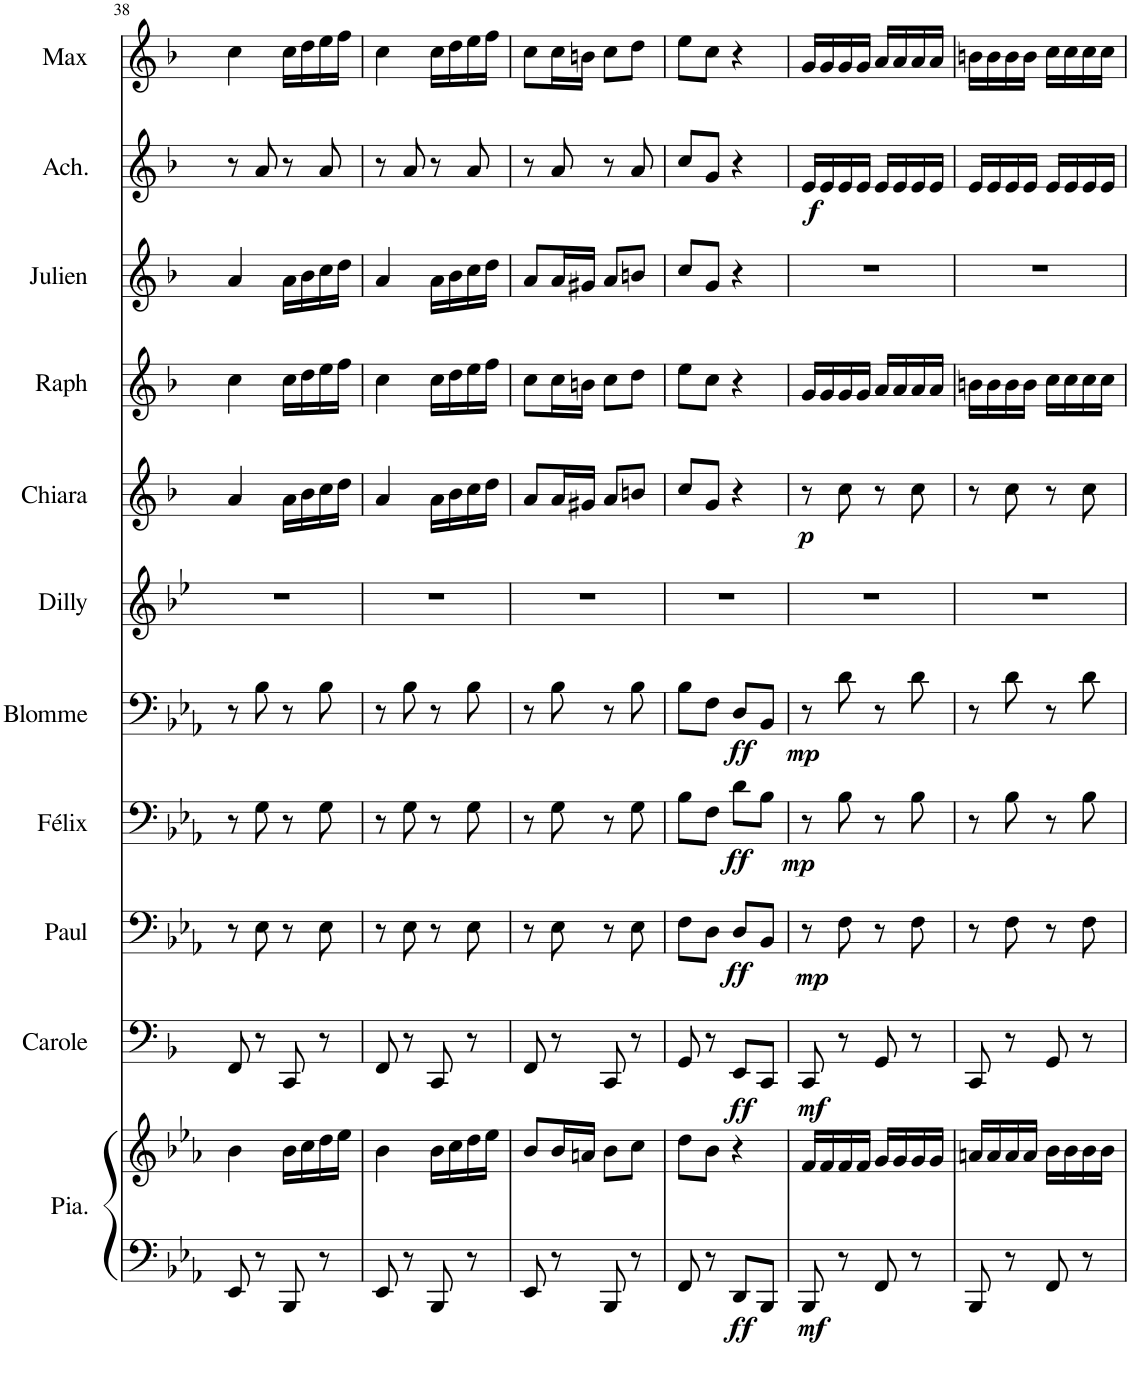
**kern	**kern	**dynam	**kern	**dynam	**kern	**dynam	**kern	**dynam	**kern	**dynam	**kern	**kern	**dynam	**kern	**kern	**kern	**dynam	**kern
*part11	*part11	*part11	*part10	*part10	*part9	*part9	*part8	*part8	*part7	*part7	*part6	*part5	*part5	*part4	*part3	*part2	*part2	*part1
*staff12	*staff11	*staff11/12	*staff10	*staff10	*staff9	*staff9	*staff8	*staff8	*staff7	*staff7	*staff6	*staff5	*staff5	*staff4	*staff3	*staff2	*staff2	*staff1
*I"Piano	*	*	*I"Carole	*	*I"Paul	*	*I"Félix	*	*I"Blomme	*	*I"Dilly	*I"Chiara	*	*I"Raphaël	*I"Frou-Frou	*I"Achille	*	*I"Maxime
*I'Pia.	*	*	*I'Carole	*	*I'Paul	*	*I'Félix	*	*I'Blomme	*	*I'Dilly	*I'Chiara	*	*I'Raph	*	*I'Ach.	*	*I'Max
!!LO:PB:g=z
*clefF4	*clefG2	*	*clefF4	*	*clefF4	*	*clefF4	*	*clefF4	*	*clefG2	*clefG2	*	*clefG2	*clefG2	*clefG2	*	*clefG2
*	*	*	*Trd1c2	*	*	*	*	*	*	*	*Trd4c7	*Trd1c2	*	*Trd1c2	*Trd1c2	*Trd1c2	*	*Trd1c2
*k[b-e-a-]	*k[b-e-a-]	*	*k[b-]	*	*k[b-e-a-]	*	*k[b-e-a-]	*	*k[b-e-a-]	*	*k[b-e-]	*k[b-]	*	*k[b-]	*k[b-]	*k[b-]	*	*k[b-]
*M2/4	*M2/4	*	*M2/4	*	*M2/4	*	*M2/4	*	*M2/4	*	*M2/4	*M2/4	*	*M2/4	*M2/4	*M2/4	*	*M2/4
=38	=38	=38	=38	=38	=38	=38	=38	=38	=38	=38	=38	=38	=38	=38	=38	=38	=38	=38
8EE-/	4b-\	.	8FF/	.	8r	.	8r	.	8r	.	2r	4a/	.	4cc\	4a/	8r	.	4cc\
8r	.	.	8r	.	8E-\	.	8G\	.	8B-\	.	.	.	.	.	.	8a/	.	.
8BBB-/	16b-\LL	.	8CC/	.	8r	.	8r	.	8r	.	.	16a\LL	.	16cc\LL	16a\LL	8r	.	16cc\LL
.	16cc\	.	.	.	.	.	.	.	.	.	.	16b-\	.	16dd\	16b-\	.	.	16dd\
8r	16dd\	.	8r	.	8E-\	.	8G\	.	8B-\	.	.	16cc\	.	16ee\	16cc\	8a/	.	16ee\
.	16ee-\JJ	.	.	.	.	.	.	.	.	.	.	16dd\JJ	.	16ff\JJ	16dd\JJ	.	.	16ff\JJ
=39	=39	=39	=39	=39	=39	=39	=39	=39	=39	=39	=39	=39	=39	=39	=39	=39	=39	=39
8EE-/	4b-\	.	8FF/	.	8r	.	8r	.	8r	.	2r	4a/	.	4cc\	4a/	8r	.	4cc\
8r	.	.	8r	.	8E-\	.	8G\	.	8B-\	.	.	.	.	.	.	8a/	.	.
8BBB-/	16b-\LL	.	8CC/	.	8r	.	8r	.	8r	.	.	16a\LL	.	16cc\LL	16a\LL	8r	.	16cc\LL
.	16cc\	.	.	.	.	.	.	.	.	.	.	16b-\	.	16dd\	16b-\	.	.	16dd\
8r	16dd\	.	8r	.	8E-\	.	8G\	.	8B-\	.	.	16cc\	.	16ee\	16cc\	8a/	.	16ee\
.	16ee-\JJ	.	.	.	.	.	.	.	.	.	.	16dd\JJ	.	16ff\JJ	16dd\JJ	.	.	16ff\JJ
=40	=40	=40	=40	=40	=40	=40	=40	=40	=40	=40	=40	=40	=40	=40	=40	=40	=40	=40
8EE-/	8b-/L	.	8FF/	.	8r	.	8r	.	8r	.	2r	8a/L	.	8cc\L	8a/L	8r	.	8cc\L
8r	16b-/L	.	8r	.	8E-\	.	8G\	.	8B-\	.	.	16a/L	.	16cc\L	16a/L	8a/	.	16cc\L
.	16an/JJ	.	.	.	.	.	.	.	.	.	.	16g#X/JJ	.	16bn\JJ	16g#X/JJ	.	.	16bn\JJ
8BBB-/	8b-\L	.	8CC/	.	8r	.	8r	.	8r	.	.	8a/L	.	8cc\L	8a/L	8r	.	8cc\L
8r	8cc\J	.	8r	.	8E-\	.	8G\	.	8B-\	.	.	8bn/J	.	8dd\J	8bn/J	8a/	.	8dd\J
=41	=41	=41	=41	=41	=41	=41	=41	=41	=41	=41	=41	=41	=41	=41	=41	=41	=41	=41
8FF/	8dd\L	.	8GG/	.	8F\L	.	8B-\L	.	8B-\L	.	2r	8cc/L	.	8ee\L	8cc/L	8cc/L	.	8ee\L
8r	8b-\J	.	8r	.	8D\J	.	8F\J	.	8F\J	.	.	8g/J	.	8cc\J	8g/J	8g/J	.	8cc\J
!	!	!LO:DY:b=2	!	!LO:DY:b	!	!LO:DY:b	!	!LO:DY:b	!	!LO:DY:b	!	!	!	!	!	!	!	!
8DD/L	4r	ff	8EE/L	ff	8D/L	ff	8d\L	ff	8D/L	ff	.	4r	.	4r	4r	4r	.	4r
8BBB-/J	.	.	8CC/J	.	8BB-/J	.	8B-\J	.	8BB-/J	.	.	.	.	.	.	.	.	.
=42	=42	=42	=42	=42	=42	=42	=42	=42	=42	=42	=42	=42	=42	=42	=42	=42	=42	=42
!	!	!LO:DY:b=2	!	!LO:DY:b	!	!LO:DY:b	!	!	!	!	!	!	!	!	!	!	!LO:DY:b	!
8BBB-/	16f/LL	mf	8CC/	mf	8r	mp	8r	.	8r	.	2r	8r	.	16g/LL	2r	16e/LL	f	16g/LL
.	16f/	.	.	.	.	.	.	.	.	.	.	.	.	16g/	.	16e/	.	16g/
!	!	!	!	!	!	!	!	!LO:DY:b	!	!LO:DY:b	!	!	!LO:DY:b	!	!	!	!	!
8r	16f/	.	8r	.	8F\	.	8B-\	mp	8d\	mp	.	8cc\	p	16g/	.	16e/	.	16g/
.	16f/JJ	.	.	.	.	.	.	.	.	.	.	.	.	16g/JJ	.	16e/JJ	.	16g/JJ
8FF/	16g/LL	.	8GG/	.	8r	.	8r	.	8r	.	.	8r	.	16a/LL	.	16e/LL	.	16a/LL
.	16g/	.	.	.	.	.	.	.	.	.	.	.	.	16a/	.	16e/	.	16a/
8r	16g/	.	8r	.	8F\	.	8B-\	.	8d\	.	.	8cc\	.	16a/	.	16e/	.	16a/
.	16g/JJ	.	.	.	.	.	.	.	.	.	.	.	.	16a/JJ	.	16e/JJ	.	16a/JJ
=43	=43	=43	=43	=43	=43	=43	=43	=43	=43	=43	=43	=43	=43	=43	=43	=43	=43	=43
8BBB-/	16an/LL	.	8CC/	.	8r	.	8r	.	8r	.	2r	8r	.	16bn\LL	2r	16e/LL	.	16bn\LL
.	16a/	.	.	.	.	.	.	.	.	.	.	.	.	16b\	.	16e/	.	16b\
8r	16a/	.	8r	.	8F\	.	8B-\	.	8d\	.	.	8cc\	.	16b\	.	16e/	.	16b\
.	16a/JJ	.	.	.	.	.	.	.	.	.	.	.	.	16b\JJ	.	16e/JJ	.	16b\JJ
8FF/	16b-\LL	.	8GG/	.	8r	.	8r	.	8r	.	.	8r	.	16cc\LL	.	16e/LL	.	16cc\LL
.	16b-\	.	.	.	.	.	.	.	.	.	.	.	.	16cc\	.	16e/	.	16cc\
8r	16b-\	.	8r	.	8F\	.	8B-\	.	8d\	.	.	8cc\	.	16cc\	.	16e/	.	16cc\
.	16b-\JJ	.	.	.	.	.	.	.	.	.	.	.	.	16cc\JJ	.	16e/JJ	.	16cc\JJ
=	=	=	=	=	=	=	=	=	=	=	=	=	=	=	=	=	=	=
*-	*-	*-	*-	*-	*-	*-	*-	*-	*-	*-	*-	*-	*-	*-	*-	*-	*-	*-
